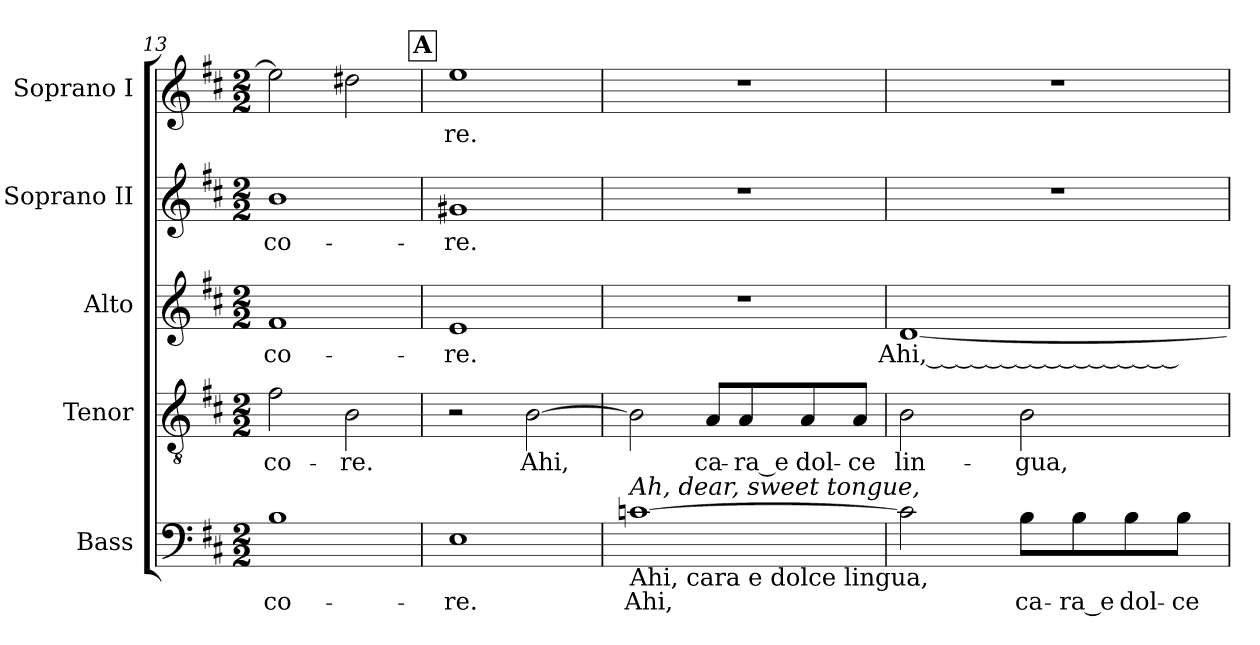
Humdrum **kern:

**kern	**text	**kern	**text	**kern	**text	**kern	**text	**kern	**text
*part5	*part5	*part4	*part4	*part3	*part3	*part2	*part2	*part1	*part1
*staff5	*staff5	*staff4	*staff4	*staff3	*staff3	*staff2	*staff2	*staff1	*staff1
*I"Bass	*	*I"Tenor	*	*I"Alto	*	*I"Soprano II	*	*I"Soprano I	*
*I'B.	*	*I'T.	*	*I'A.	*	*I'S. II	*	*I'S. I	*
*clefF4	*	*clefGv2	*	*clefG2	*	*clefG2	*	*clefG2	*
*	*	*ITrd7c12	*	*	*	*	*	*	*
*k[f#c#]	*	*k[f#c#]	*	*k[f#c#]	*	*k[f#c#]	*	*k[f#c#]	*
*D:	*	*D:	*	*D:	*	*D:	*	*D:	*
*M2/2	*	*M2/2	*	*M2/2	*	*M2/2	*	*M2/2	*
=13	=13	=13	=13	=13	=13	=13	=13	=13	=13
!	!LO:LY:b:color=#000000	!	!	!	!	!	!	!	!
!	!	!	!LO:LY:b:color=#000000	!	!	!	!	!	!
!	!	!	!	!	!LO:LY:b:color=#000000	!	!	!	!
!	!	!	!	!	!	!	!LO:LY:b:color=#000000	!	!
1Bi	co-	2F#i\	co-	1f#i	co-	1bi	co-	2eei\]	.
!	!	!	!LO:LY:b:color=#000000	!	!	!	!	!	!
.	.	2BBi\	-re.	.	.	.	.	2dd#Xi\	.
!!LO:REH:place=s1:B:color=#000000:enc=box:fs=15.4267:t=A
=14	=14	=14	=14	=14	=14	=14	=14	=14	=14
!	!LO:LY:b:color=#000000	!	!	!	!	!	!	!	!
!	!	!	!	!	!LO:LY:b:color=#000000	!	!	!	!
!	!	!	!	!	!	!	!LO:LY:b:color=#000000	!	!
!	!	!	!	!	!	!	!	!	!LO:LY:b:color=#000000
1Ei	-re.	2r	.	1ei	-re.	1g#Xi	-re.	1eei	-re.
!	!	!	!LO:LY:b:color=#000000	!	!	!	!	!	!
.	.	[>2BBi\	Ahi,	.	.	.	.	.	.
!!LO:PB:g=z
=15	=15	=15	=15	=15	=15	=15	=15	=15	=15
!LO:TX:b:t=Ahi, cara e dolce lingua,	!	!	!	!	!	!	!	!	!
!LO:TX:i:t=Ah, dear, sweet tongue,	!	!	!	!	!	!	!	!	!
!	!LO:LY:b:color=#000000	!	!	!	!	!	!	!	!
[>1cni	Ahi,	2BBi\]	.	1r	.	1r	.	1r	.
!	!	!	!LO:LY:b:color=#000000	!	!	!	!	!	!
.	.	8AAi/L	ca-	.	.	.	.	.	.
!	!	!	!LO:LY:b:color=#000000	!	!	!	!	!	!
.	.	8AAi/	-ra_e	.	.	.	.	.	.
!	!	!	!LO:LY:b:color=#000000	!	!	!	!	!	!
.	.	8AAi/	dol-	.	.	.	.	.	.
!	!	!	!LO:LY:b:color=#000000	!	!	!	!	!	!
.	.	8AAi/J	-ce	.	.	.	.	.	.
=16	=16	=16	=16	=16	=16	=16	=16	=16	=16
!	!	!	!LO:LY:b:color=#000000	!	!	!	!	!	!
!	!	!	!	!	!LO:LY:b:color=#000000	!	!	!	!
2ci\]	.	2BBi\	lin-	[<1di	Ahi,__________________	1r	.	1r	.
!	!LO:LY:b:color=#000000	!	!	!	!	!	!	!	!
!	!	!	!LO:LY:b:color=#000000	!	!	!	!	!	!
8Bi\L	ca-	2BBi\	-gua,	.	.	.	.	.	.
!	!LO:LY:b:color=#000000	!	!	!	!	!	!	!	!
8Bi\	-ra_e	.	.	.	.	.	.	.	.
!	!LO:LY:b:color=#000000	!	!	!	!	!	!	!	!
8Bi\	dol-	.	.	.	.	.	.	.	.
!	!LO:LY:b:color=#000000	!	!	!	!	!	!	!	!
8Bi\J	-ce	.	.	.	.	.	.	.	.
=	=	=	=	=	=	=	=	=	=
*-	*-	*-	*-	*-	*-	*-	*-	*-	*-
